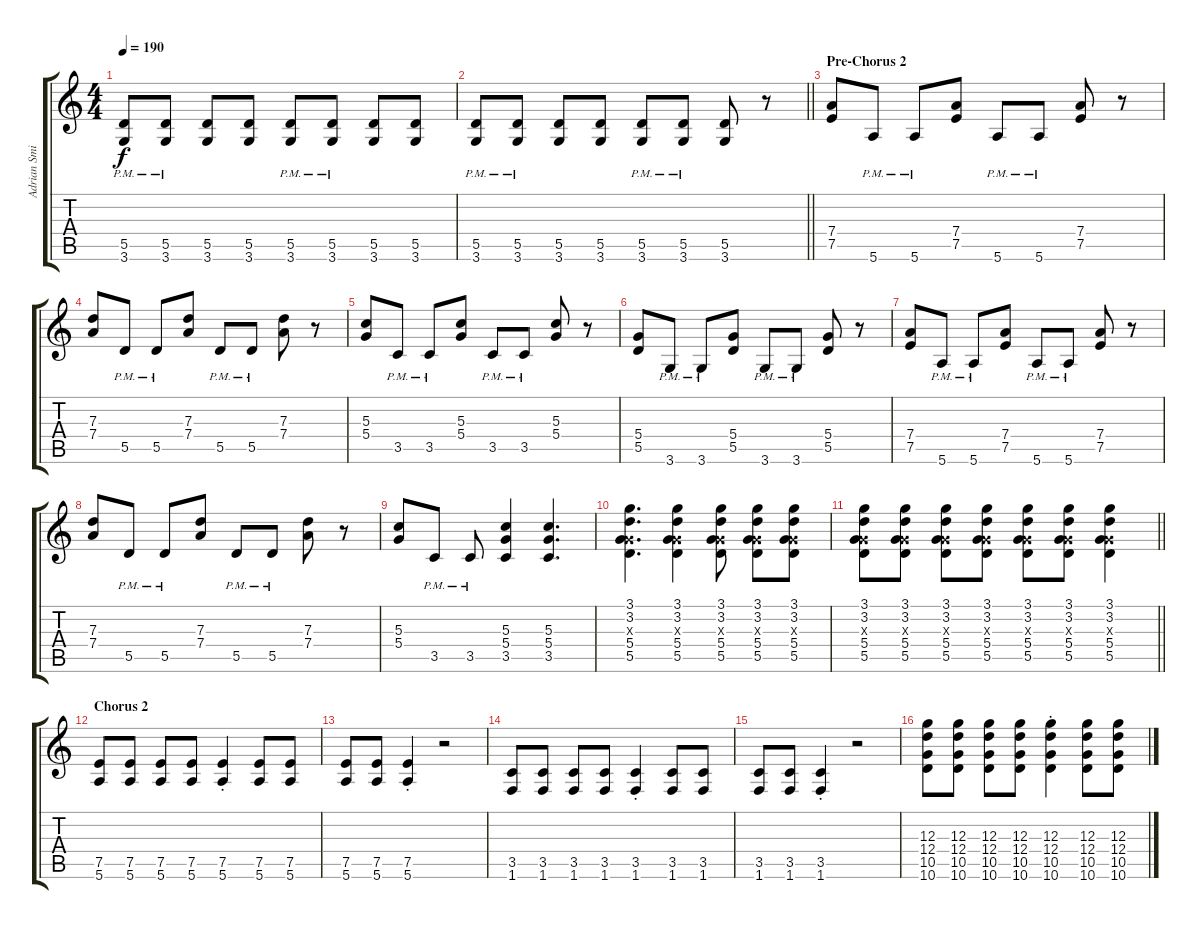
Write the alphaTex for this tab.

\track ("Adrian Smith" "Adrian Smi") {instrument overdrivenguitar}
\staff {score tabs}
\tuning (E4 B3 G3 D3 A2 E2) {hide}
\ts (4 4)
\tempo 190
\clef g2
\ks c
(5.5{pm} 3.6{pm}).8{dy f} (5.5{pm} 3.6{pm}).8 (5.5 3.6).8 (5.5 3.6).8 (5.5{pm} 3.6{pm}).8 (5.5{pm} 3.6{pm}).8 (5.5 3.6).8 (5.5 3.6).8 |
\barLineRight lightlight
(5.5{pm} 3.6{pm}).8 (5.5{pm} 3.6{pm}).8 (5.5 3.6).8 (5.5 3.6).8 (5.5{pm} 3.6{pm}).8 (5.5{pm} 3.6{pm}).8 (5.5 3.6).8 r.8 |
\section ("" "Pre-Chorus 2")
(7.4 7.5).8 5.6{pm}.8 5.6{pm}.8 (7.4 7.5).8 5.6{pm}.8 5.6{pm}.8 (7.4 7.5).8 r.8 |
(7.3 7.4).8 5.5{pm}.8 5.5{pm}.8 (7.3 7.4).8 5.5{pm}.8 5.5{pm}.8 (7.3 7.4).8 r.8 |
(5.3 5.4).8 3.5{pm}.8 3.5{pm}.8 (5.3 5.4).8 3.5{pm}.8 3.5{pm}.8 (5.3 5.4).8 r.8 |
(5.4 5.5).8 3.6{pm}.8 3.6{pm}.8 (5.4 5.5).8 3.6{pm}.8 3.6{pm}.8 (5.4 5.5).8 r.8 |
(7.4 7.5).8 5.6{pm}.8 5.6{pm}.8 (7.4 7.5).8 5.6{pm}.8 5.6{pm}.8 (7.4 7.5).8 r.8 |
(7.3 7.4).8 5.5{pm}.8 5.5{pm}.8 (7.3 7.4).8 5.5{pm}.8 5.5{pm}.8 (7.3 7.4).8 r.8 |
(5.3 5.4).8 3.5{pm}.8 3.5{pm}.8 (5.3 5.4 3.5).4 (5.3 5.4 3.5).4{d} |
(3.1 3.2 0.3{x} 5.4 5.5).4{d} (3.1 3.2 0.3{x} 5.4 5.5).4 (3.1 3.2 0.3{x} 5.4 5.5).8 (3.1 3.2 0.3{x} 5.4 5.5).8 (3.1 3.2 0.3{x} 5.4 5.5).8 |
\barLineRight lightlight
(3.1 3.2 0.3{x} 5.4 5.5).8 (3.1 3.2 0.3{x} 5.4 5.5).8 (3.1 3.2 0.3{x} 5.4 5.5).8 (3.1 3.2 0.3{x} 5.4 5.5).8 (3.1 3.2 0.3{x} 5.4 5.5).8 (3.1 3.2 0.3{x} 5.4 5.5).8 (3.1 3.2 0.3{x} 5.4 5.5).4 |
\section ("" "Chorus 2")
(7.5 5.6).8 (7.5 5.6).8 (7.5 5.6).8 (7.5 5.6).8 (7.5{st} 5.6{st}).4 (7.5 5.6).8 (7.5 5.6).8 |
(7.5 5.6).8 (7.5 5.6).8 (7.5{st} 5.6{st}).4 r.2 |
(3.5 1.6).8 (3.5 1.6).8 (3.5 1.6).8 (3.5 1.6).8 (3.5{st} 1.6{st}).4 (3.5 1.6).8 (3.5 1.6).8 |
(3.5 1.6).8 (3.5 1.6).8 (3.5{st} 1.6{st}).4 r.2 |
(12.3 12.4 10.5 10.6).8 (12.3 12.4 10.5 10.6).8 (12.3 12.4 10.5 10.6).8 (12.3 12.4 10.5 10.6).8 (12.3{st} 12.4{st} 10.5{st} 10.6{st}).4 (12.3 12.4 10.5 10.6).8 (12.3 12.4 10.5 10.6).8
